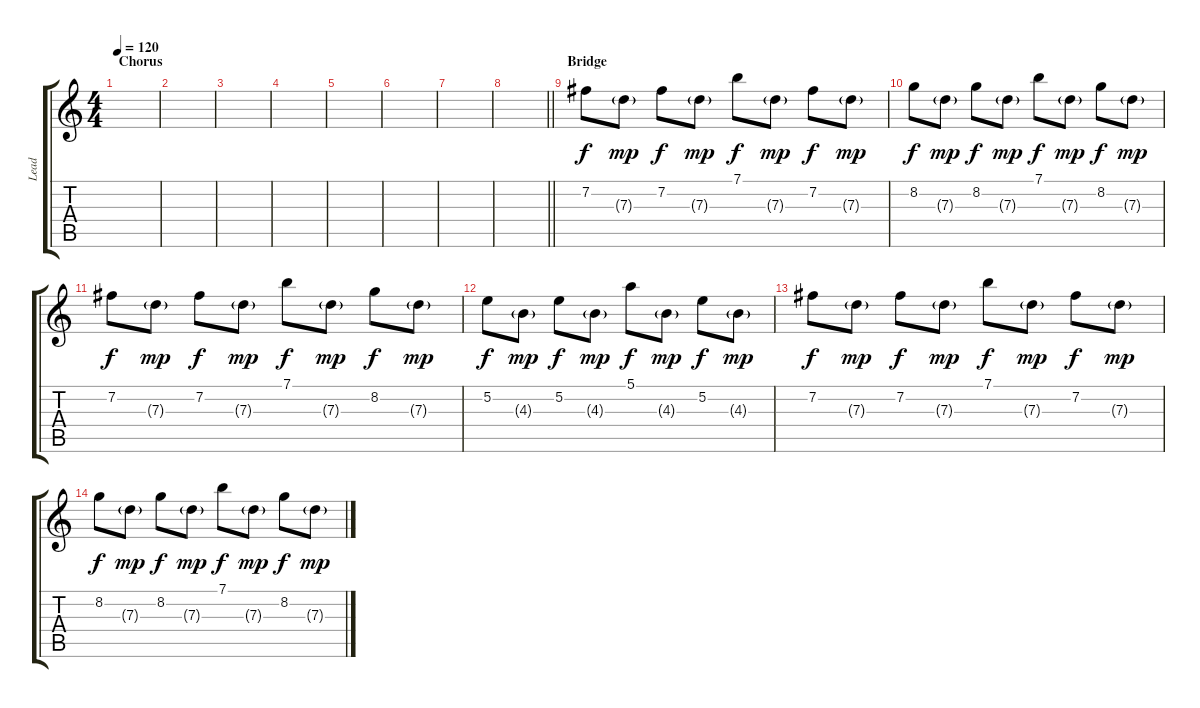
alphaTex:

\track ("Lead" "Lead") {instrument overdrivenguitar}
\staff {score tabs}
\tuning (E4 B3 G3 D3 A2 E2) {hide}
\ts (4 4)
\section ("" "Chorus")
\tempo 120
\clef g2
\ks c
|
|
|
|
|
|
|
\barLineRight lightlight
|
\section ("" "Bridge")
7.2.8 7.3{g}.8{dy mp} 7.2.8{dy f} 7.3{g}.8{dy mp} 7.1.8{dy f} 7.3{g}.8{dy mp} 7.2.8{dy f} 7.3{g}.8{dy mp} |
8.2.8{dy f} 7.3{g}.8{dy mp} 8.2.8{dy f} 7.3{g}.8{dy mp} 7.1.8{dy f} 7.3{g}.8{dy mp} 8.2.8{dy f} 7.3{g}.8{dy mp} |
7.2.8{dy f} 7.3{g}.8{dy mp} 7.2.8{dy f} 7.3{g}.8{dy mp} 7.1.8{dy f} 7.3{g}.8{dy mp} 8.2.8{dy f} 7.3{g}.8{dy mp} |
5.2.8{dy f} 4.3{g}.8{dy mp} 5.2.8{dy f} 4.3{g}.8{dy mp} 5.1.8{dy f} 4.3{g}.8{dy mp} 5.2.8{dy f} 4.3{g}.8{dy mp} |
7.2.8{dy f} 7.3{g}.8{dy mp} 7.2.8{dy f} 7.3{g}.8{dy mp} 7.1.8{dy f} 7.3{g}.8{dy mp} 7.2.8{dy f} 7.3{g}.8{dy mp} |
8.2.8{dy f} 7.3{g}.8{dy mp} 8.2.8{dy f} 7.3{g}.8{dy mp} 7.1.8{dy f} 7.3{g}.8{dy mp} 8.2.8{dy f} 7.3{g}.8{dy mp}
